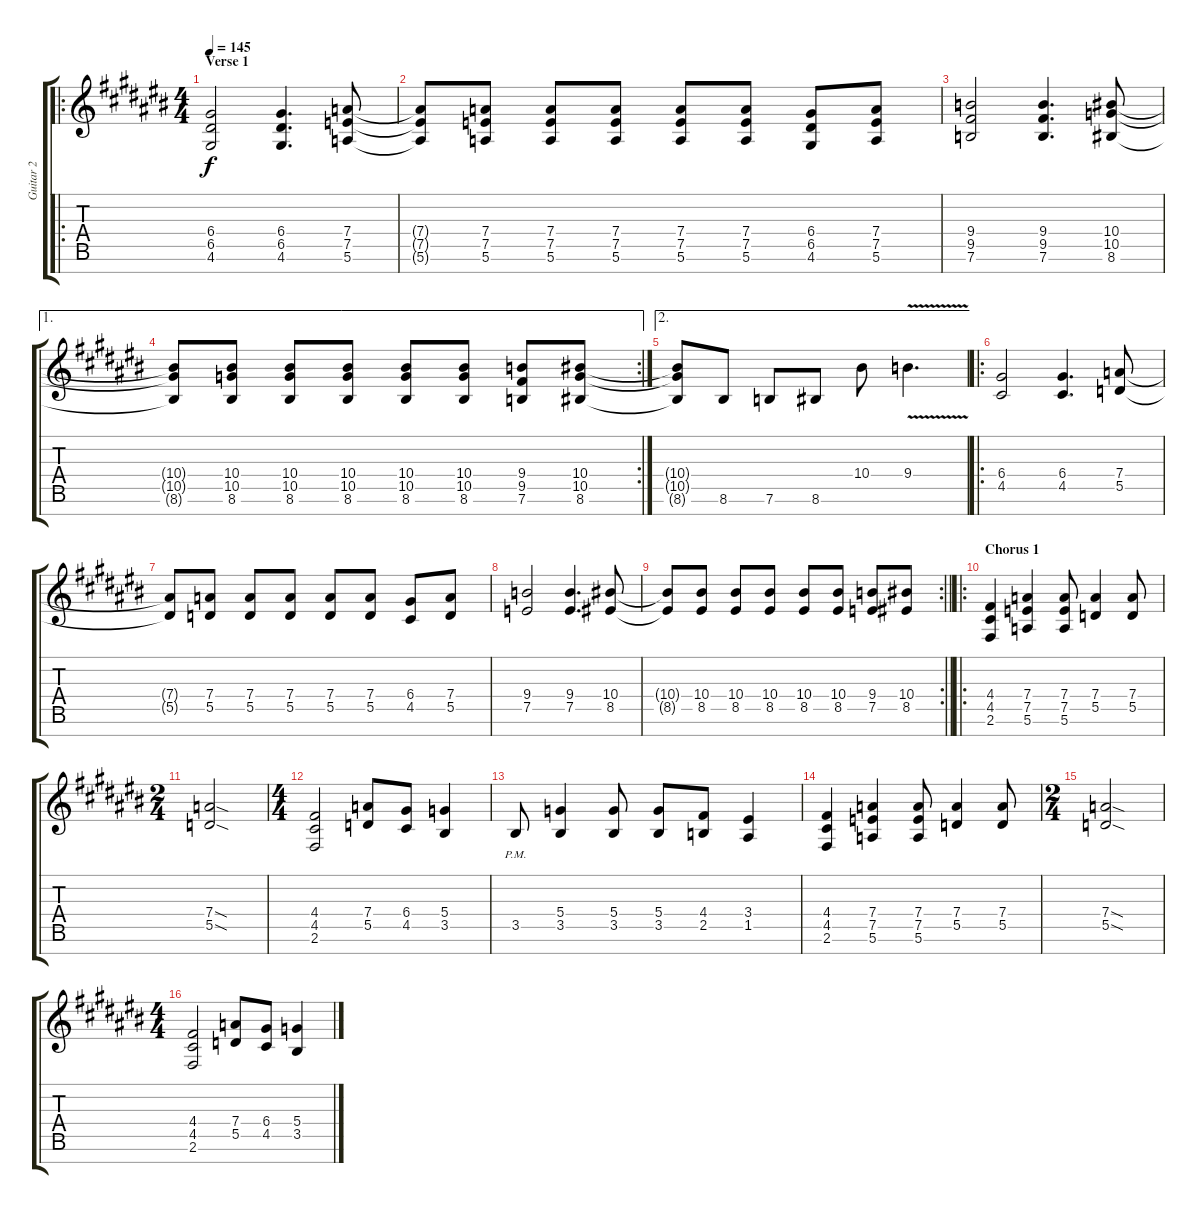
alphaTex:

\track ("Guitar 2" "Guitar 2") {instrument distortionguitar}
\staff {score tabs}
\tuning (E4 B3 G3 D3 A2 E2 B1) {hide}
\ro
\ts (4 4)
\section ("" "Verse 1")
\tempo 145
\clef g2
\ks c#
(6.4 6.5 4.6).2{dy f} (6.4 6.5 4.6).4{d} (7.4 7.5 5.6).8 |
(7.4{t} 7.5{t} 5.6{t}).8 (7.4 7.5 5.6).8 (7.4 7.5 5.6).8 (7.4 7.5 5.6).8 (7.4 7.5 5.6).8 (7.4 7.5 5.6).8 (6.4 6.5 4.6).8 (7.4 7.5 5.6).8 |
(9.4 9.5 7.6).2 (9.4 9.5 7.6).4{d} (10.4 10.5 8.6).8 |
\ae 1
\rc 2
(10.4{t} 10.5{t} 8.6{t}).8 (10.4 10.5 8.6).8 (10.4 10.5 8.6).8 (10.4 10.5 8.6).8 (10.4 10.5 8.6).8 (10.4 10.5 8.6).8 (9.4 9.5 7.6).8 (10.4 10.5 8.6).8 |
\ae 2
(10.4{t} 10.5{t} 8.6{t}).8 8.6.8 7.6.8 8.6.8 10.4.8 9.4{v}.4{d} |
\ro
(6.4 4.5).2 (6.4 4.5).4{d} (7.4 5.5).8 |
(7.4{t} 5.5{t}).8 (7.4 5.5).8 (7.4 5.5).8 (7.4 5.5).8 (7.4 5.5).8 (7.4 5.5).8 (6.4 4.5).8 (7.4 5.5).8 |
(9.4 7.5).2 (9.4 7.5).4{d} (10.4 8.5).8 |
\rc 2
\barLineRight lightlight
(10.4{t} 8.5{t}).8 (10.4 8.5).8 (10.4 8.5).8 (10.4 8.5).8 (10.4 8.5).8 (10.4 8.5).8 (9.4 7.5).8 (10.4 8.5).8 |
\ro
\section ("" "Chorus 1")
(4.4 4.5 2.6).4 (7.4 7.5 5.6).4 (7.4 7.5 5.6).8 (7.4 5.5).4 (7.4 5.5).8 |
\ts (2 4)
(7.4{sod} 5.5{sod}).2 |
\ts (4 4)
(4.4 4.5 2.6).2 (7.4 5.5).8 (6.4 4.5).8 (5.4 3.5).4 |
3.5{pm}.8 (5.4 3.5).4 (5.4 3.5).8 (5.4 3.5).8 (4.4 2.5).8 (3.4 1.5).4 |
(4.4 4.5 2.6).4 (7.4 7.5 5.6).4 (7.4 7.5 5.6).8 (7.4 5.5).4 (7.4 5.5).8 |
\ts (2 4)
(7.4{sod} 5.5{sod}).2 |
\ts (4 4)
(4.4 4.5 2.6).2 (7.4 5.5).8 (6.4 4.5).8 (5.4 3.5).4
